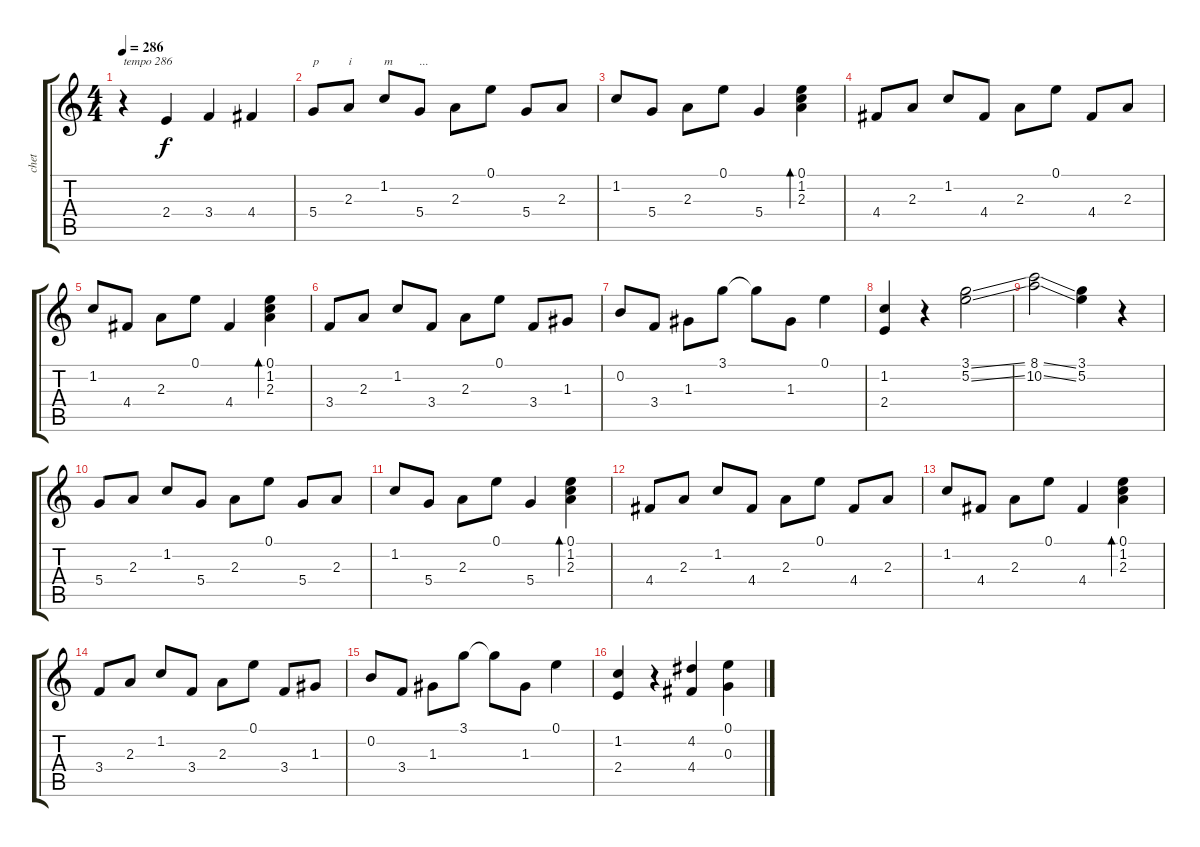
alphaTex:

\track ("chet" "chet") {instrument acousticguitarnylon}
\staff {score tabs}
\tuning (E4 B3 G3 D3 A2 E2) {hide}
\ts (4 4)
\tempo 286
\clef g2
\ks c
r.4{txt "tempo 286" dy f instrument acousticguitarnylon} 2.4.4 3.4.4 4.4.4 |
5.4.8{txt "p"} 2.3.8{txt "i"} 1.2.8{txt "m"} 5.4.8{txt "..."} 2.3.8 0.1.8 5.4.8 2.3.8 |
1.2.8 5.4.8 2.3.8 0.1.8 5.4.4 (0.1 1.2 2.3).4{bd 240} |
4.4.8 2.3.8 1.2.8 4.4.8 2.3.8 0.1.8 4.4.8 2.3.8 |
1.2.8 4.4.8 2.3.8 0.1.8 4.4.4 (0.1 1.2 2.3).4{bd 240} |
3.4.8 2.3.8 1.2.8 3.4.8 2.3.8 0.1.8 3.4.8 1.3.8 |
0.2.8 3.4.8 1.3.8 3.1.8 3.1{t}.8 1.3.8 0.1.4 |
(1.2 2.4).4 r.4 (3.1{ss} 5.2{ss}).2 |
(8.1{ss} 10.2{ss}).2 (3.1 5.2).4 r.4 |
5.4.8 2.3.8 1.2.8 5.4.8 2.3.8 0.1.8 5.4.8 2.3.8 |
1.2.8 5.4.8 2.3.8 0.1.8 5.4.4 (0.1 1.2 2.3).4{bd 240} |
4.4.8 2.3.8 1.2.8 4.4.8 2.3.8 0.1.8 4.4.8 2.3.8 |
1.2.8 4.4.8 2.3.8 0.1.8 4.4.4 (0.1 1.2 2.3).4{bd 240} |
3.4.8 2.3.8 1.2.8 3.4.8 2.3.8 0.1.8 3.4.8 1.3.8 |
0.2.8 3.4.8 1.3.8 3.1.8 3.1{t}.8 1.3.8 0.1.4 |
(1.2 2.4).4 r.4 (4.2 4.4).4 (0.1 0.3).4
